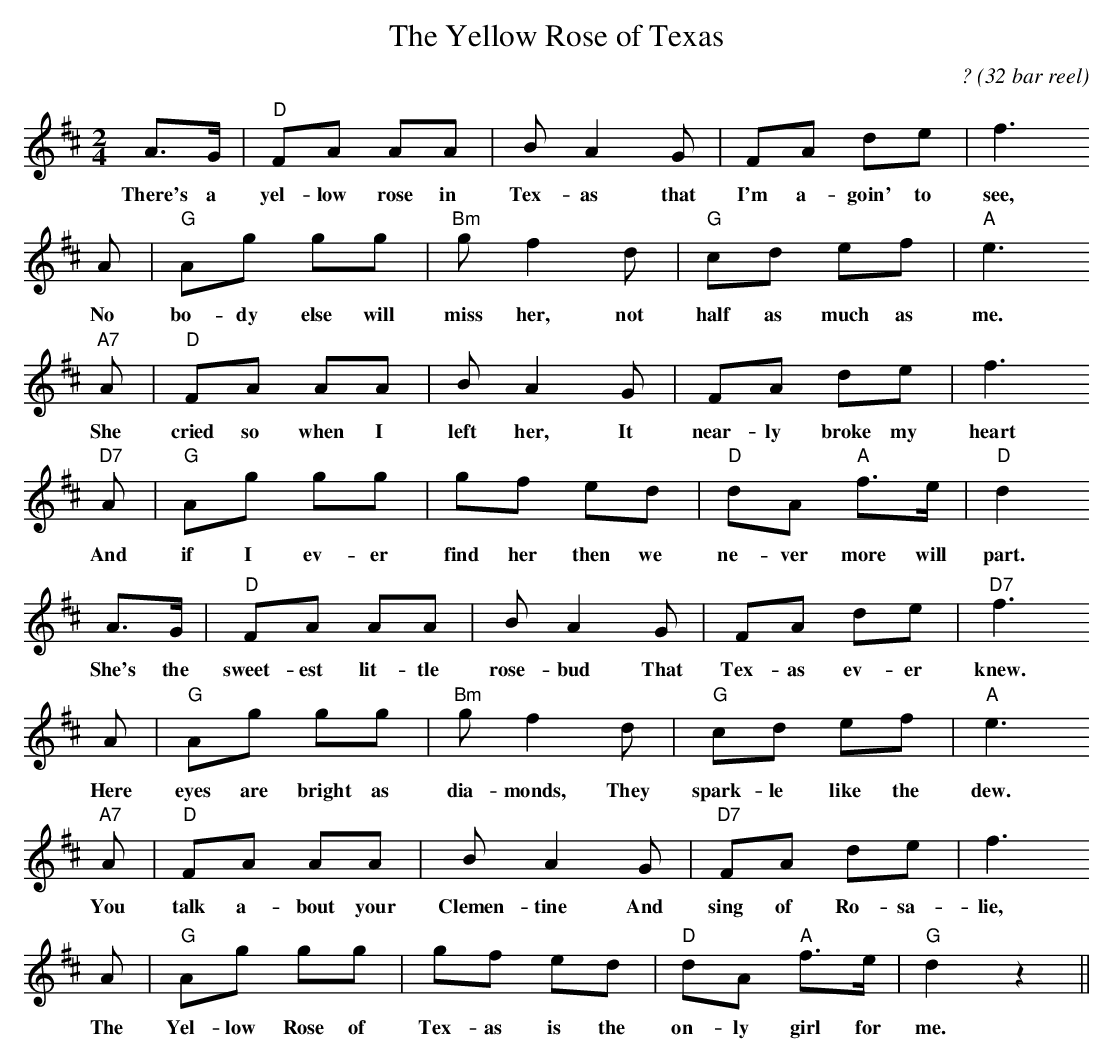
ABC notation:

X:1
T:The Yellow Rose of Texas
C:? (32 bar reel)
M:2/4%Meter
L:1/16%
K:Dmaj
A3G | "D" F2A2 A2A2 |B2 A4 G2 |F2A2 d2e2 |f6
w:There's a yel-low rose in Tex-as that I'm a-goin' to see,
A2 | "G" A2g2 g2g2 | "Bm" g2 f4 d2 | "G" c2d2 e2f2 | "A" e6
w:No bo-dy else will miss her, not half as much as me.
"A7" A2 | "D" F2A2 A2A2 | B2 A4 G2 | F2A2 d2e2 | f6
w:She cried so when I left her, It near-ly broke my heart
"D7" A2 | "G" A2g2 g2g2 | g2f2 e2d2 | "D" d2A2 "A" f3e | "D" d4
w:And if I ev-er find her then we ne-ver more will part.
A3G | "D" F2A2 A2A2 | B2 A4 G2 | F2A2 d2e2 | "D7" f6
w:She's the sweet-est lit-tle rose-bud That Tex-as ev-er knew.
A2 | "G" A2g2 g2g2 | "Bm" g2 f4 d2 | "G" c2d2 e2f2 | "A" e6
w:Here eyes are bright as dia-monds, They spark-le like the dew.
"A7" A2 | "D" F2A2 A2A2 |B2 A4 G2 | "D7" F2A2 d2e2 | f6
w:You talk a-bout your Clemen-tine And sing of Ro-sa-lie,
A2 | "G" A2g2 g2g2 |g2f2 e2d2 | "D" d2A2 "A" f3e | "G" d4 z4 ||
w:The Yel-low Rose of Tex-as is the on-ly girl for me.
